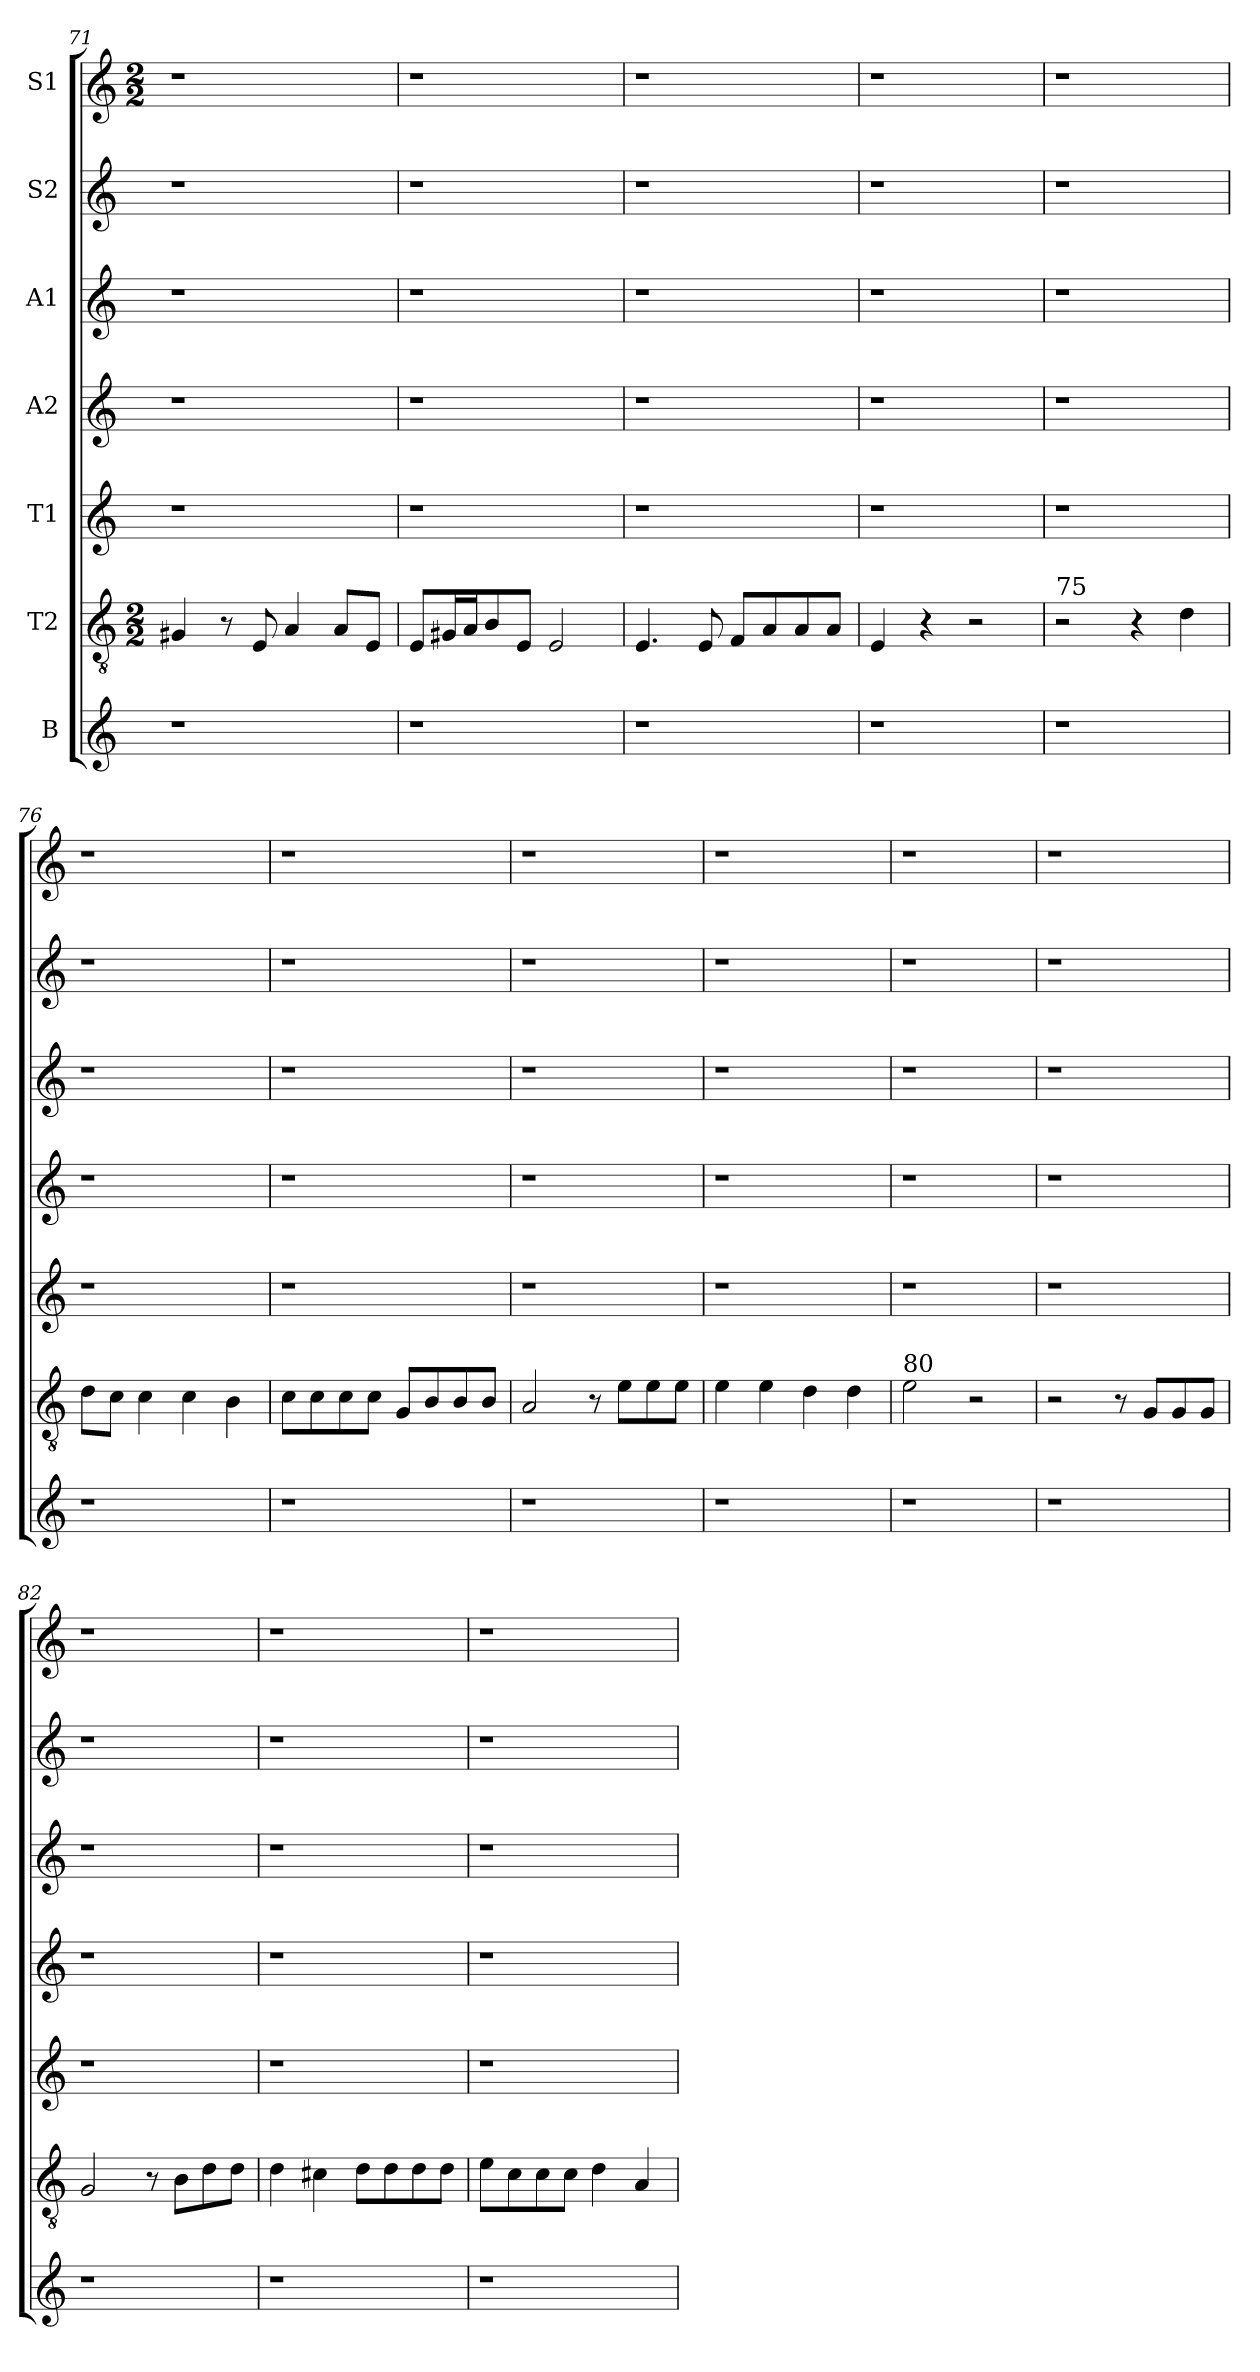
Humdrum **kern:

**kern	**kern	**kern	**kern	**kern	**kern	**kern
*part7	*part6	*part5	*part4	*part3	*part2	*part1
*staff7	*staff6	*staff5	*staff4	*staff3	*staff2	*staff1
*I"B	*I"T2	*I"T1	*I"A2	*I"A1	*I"S2	*I"S1
*clefG2	*clefGv2	*clefG2	*clefG2	*clefG2	*clefG2	*clefG2
*ITrd-7c-12	*ITrd-7c-12	*ITrd-7c-12	*ITrd-7c-12	*ITrd-7c-12	*ITrd-7c-12	*ITrd-7c-12
*k[]	*k[]	*k[]	*k[]	*k[]	*k[]	*k[]
*	*M2/2	*	*	*	*	*M2/2
=71	=71	=71	=71	=71	=71	=71
1r	4g#X/	1r	1r	1r	1r	1r
.	8r	.	.	.	.	.
.	8e/	.	.	.	.	.
.	4a/	.	.	.	.	.
.	8a/L	.	.	.	.	.
.	8e/J	.	.	.	.	.
=72	=72	=72	=72	=72	=72	=72
1r	8e/L	1r	1r	1r	1r	1r
.	16g#X/L	.	.	.	.	.
.	16a/J	.	.	.	.	.
.	8b/	.	.	.	.	.
.	8e/J	.	.	.	.	.
.	2e/	.	.	.	.	.
=73	=73	=73	=73	=73	=73	=73
1r	4.e/	1r	1r	1r	1r	1r
.	8e/	.	.	.	.	.
.	8f/L	.	.	.	.	.
.	8a/	.	.	.	.	.
.	8a/	.	.	.	.	.
.	8a/J	.	.	.	.	.
!!LO:LB:g=z
=74	=74	=74	=74	=74	=74	=74
1r	4e/	1r	1r	1r	1r	1r
.	4r	.	.	.	.	.
.	2r	.	.	.	.	.
=75	=75	=75	=75	=75	=75	=75
!	!LO:TX:a:t=75	!	!	!	!	!
1r	2r	1r	1r	1r	1r	1r
.	4r	.	.	.	.	.
.	4dd\	.	.	.	.	.
=76	=76	=76	=76	=76	=76	=76
1r	8dd\L	1r	1r	1r	1r	1r
.	8cc\J	.	.	.	.	.
.	4cc\	.	.	.	.	.
.	4cc\	.	.	.	.	.
.	4b\	.	.	.	.	.
=77	=77	=77	=77	=77	=77	=77
1r	8cc\L	1r	1r	1r	1r	1r
.	8cc\	.	.	.	.	.
.	8cc\	.	.	.	.	.
.	8cc\J	.	.	.	.	.
.	8g/L	.	.	.	.	.
.	8b/	.	.	.	.	.
.	8b/	.	.	.	.	.
.	8b/J	.	.	.	.	.
=78	=78	=78	=78	=78	=78	=78
1r	2a/	1r	1r	1r	1r	1r
.	8r	.	.	.	.	.
.	8ee\L	.	.	.	.	.
.	8ee\	.	.	.	.	.
.	8ee\J	.	.	.	.	.
!!LO:PB:g=z
=79	=79	=79	=79	=79	=79	=79
1r	4ee\	1r	1r	1r	1r	1r
.	4ee\	.	.	.	.	.
.	4dd\	.	.	.	.	.
.	4dd\	.	.	.	.	.
=80	=80	=80	=80	=80	=80	=80
!	!LO:TX:a:t=80	!	!	!	!	!
1r	2ee\	1r	1r	1r	1r	1r
.	2r	.	.	.	.	.
=81	=81	=81	=81	=81	=81	=81
1r	2r	1r	1r	1r	1r	1r
.	8r	.	.	.	.	.
.	8g/L	.	.	.	.	.
.	8g/	.	.	.	.	.
.	8g/J	.	.	.	.	.
=82	=82	=82	=82	=82	=82	=82
1r	2g/	1r	1r	1r	1r	1r
.	8r	.	.	.	.	.
.	8b\L	.	.	.	.	.
.	8dd\	.	.	.	.	.
.	8dd\J	.	.	.	.	.
=83	=83	=83	=83	=83	=83	=83
1r	4dd\	1r	1r	1r	1r	1r
.	4cc#X\	.	.	.	.	.
.	8dd\L	.	.	.	.	.
.	8dd\	.	.	.	.	.
.	8dd\	.	.	.	.	.
.	8dd\J	.	.	.	.	.
=84	=84	=84	=84	=84	=84	=84
1r	8ee\L	1r	1r	1r	1r	1r
.	8cc\	.	.	.	.	.
.	8cc\	.	.	.	.	.
.	8cc\J	.	.	.	.	.
.	4dd\	.	.	.	.	.
.	4a/	.	.	.	.	.
=	=	=	=	=	=	=
*-	*-	*-	*-	*-	*-	*-
